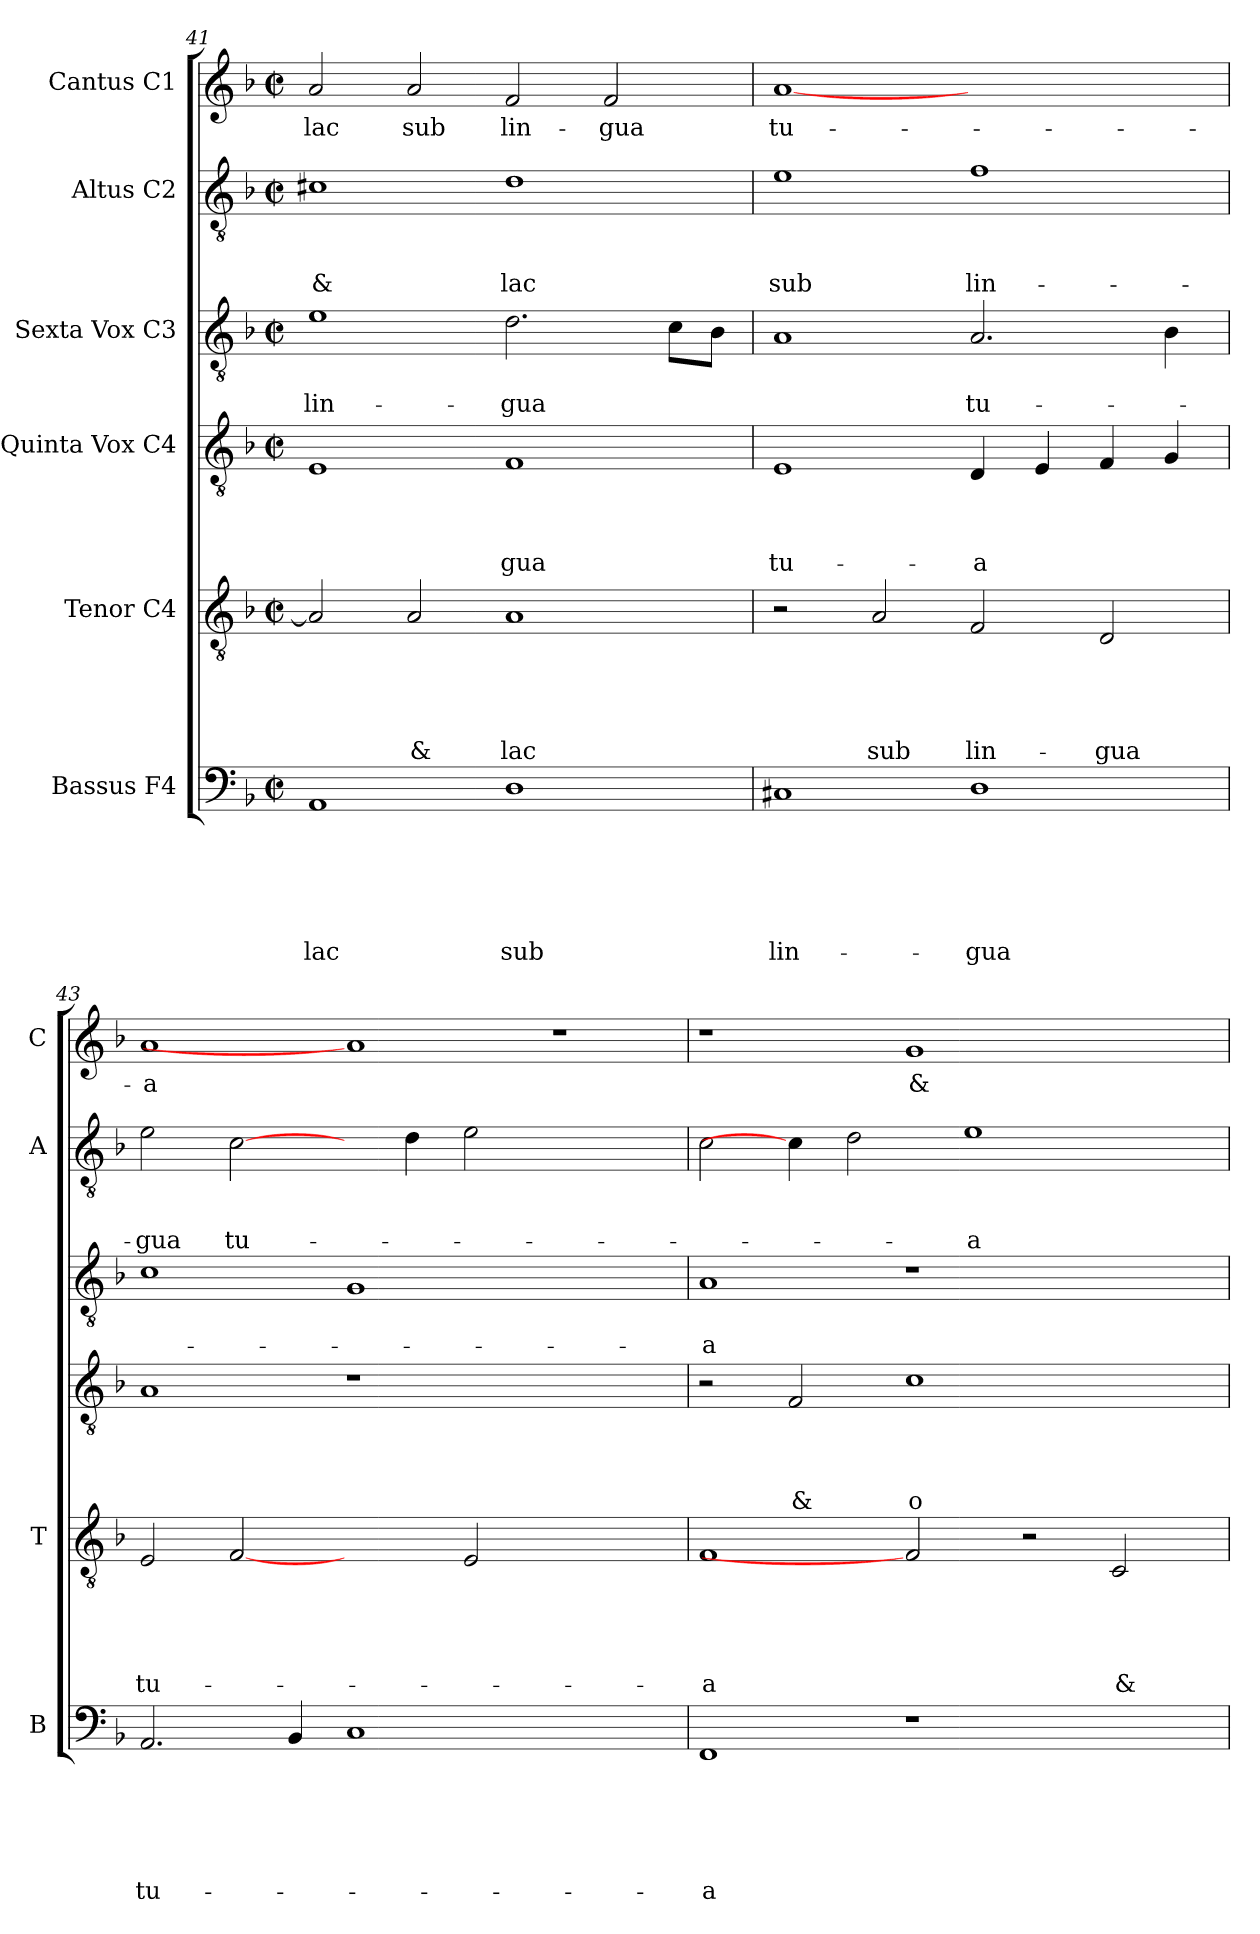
**kern	**text	**text	**text	**text	**text	**text	**kern	**text	**text	**text	**text	**text	**kern	**text	**text	**text	**text	**kern	**text	**text	**kern	**text	**text	**text	**kern	**text
*part6	*part6	*part6	*part6	*part6	*part6	*part6	*part5	*part5	*part5	*part5	*part5	*part5	*part4	*part4	*part4	*part4	*part4	*part3	*part3	*part3	*part2	*part2	*part2	*part2	*part1	*part1
*staff6	*staff6	*staff6	*staff6	*staff6	*staff6	*staff6	*staff5	*staff5	*staff5	*staff5	*staff5	*staff5	*staff4	*staff4	*staff4	*staff4	*staff4	*staff3	*staff3	*staff3	*staff2	*staff2	*staff2	*staff2	*staff1	*staff1
*I"Bassus F4	*	*	*	*	*	*	*I"Tenor C4	*	*	*	*	*	*I"Quinta Vox C4	*	*	*	*	*I"Sexta Vox C3	*	*	*I"Altus C2	*	*	*	*I"Cantus C1	*
*I'B	*	*	*	*	*	*	*I'T	*	*	*	*	*	*	*	*	*	*	*	*	*	*I'A	*	*	*	*I'C	*
*clefF4	*	*	*	*	*	*	*clefGv2	*	*	*	*	*	*clefGv2	*	*	*	*	*clefGv2	*	*	*clefGv2	*	*	*	*clefG2	*
*k[b-]	*	*	*	*	*	*	*k[b-]	*	*	*	*	*	*k[b-]	*	*	*	*	*k[b-]	*	*	*k[b-]	*	*	*	*k[b-]	*
*F:	*	*	*	*	*	*	*F:	*	*	*	*	*	*F:	*	*	*	*	*F:	*	*	*F:	*	*	*	*F:	*
*M2/2	*	*	*	*	*	*	*M2/2	*	*	*	*	*	*M2/2	*	*	*	*	*M2/2	*	*	*M2/2	*	*	*	*M2/2	*
*met(c|)	*	*	*	*	*	*	*met(c|)	*	*	*	*	*	*met(c|)	*	*	*	*	*met(c|)	*	*	*met(c|)	*	*	*	*met(c|)	*
=41	=41	=41	=41	=41	=41	=41	=41	=41	=41	=41	=41	=41	=41	=41	=41	=41	=41	=41	=41	=41	=41	=41	=41	=41	=41	=41
!	!	!	!	!	!	!LO:LY:b	!	!	!	!	!	!	!	!	!	!	!	!	!	!LO:LY:b	!	!	!	!LO:LY:b	!	!LO:LY:b
1AA	.	.	.	.	.	lac	2A/]	.	.	.	.	.	1E	.	.	.	.	1e	.	lin-	1c#X	.	.	&	2a/	lac
!	!	!	!	!	!	!	!	!	!	!	!	!LO:LY:b	!	!	!	!	!	!	!	!	!	!	!	!	!	!LO:LY:b
.	.	.	.	.	.	.	2A/	.	.	.	.	&	.	.	.	.	.	.	.	.	.	.	.	.	2a/	sub
!	!	!	!	!	!	!LO:LY:b	!	!	!	!	!	!LO:LY:b	!	!	!	!	!LO:LY:b	!	!	!LO:LY:b	!	!	!	!LO:LY:b	!	!LO:LY:b
1D	.	.	.	.	.	sub	1A	.	.	.	.	lac	1F	.	.	.	-gua	2.d\	.	-gua	1d	.	.	lac	2f/	lin-
!	!	!	!	!	!	!	!	!	!	!	!	!	!	!	!	!	!	!	!	!	!	!	!	!	!	!LO:LY:b
.	.	.	.	.	.	.	.	.	.	.	.	.	.	.	.	.	.	.	.	.	.	.	.	.	2f/	-gua
.	.	.	.	.	.	.	.	.	.	.	.	.	.	.	.	.	.	8c\L	.	.	.	.	.	.	.	.
.	.	.	.	.	.	.	.	.	.	.	.	.	.	.	.	.	.	8B-\J	.	.	.	.	.	.	.	.
=42	=42	=42	=42	=42	=42	=42	=42	=42	=42	=42	=42	=42	=42	=42	=42	=42	=42	=42	=42	=42	=42	=42	=42	=42	=42	=42
!	!	!	!	!	!	!LO:LY:b	!	!	!	!	!	!	!	!	!	!	!LO:LY:b	!	!	!	!	!	!	!LO:LY:b	!	!LO:LY:b
1C#X	.	.	.	.	.	lin-	2r	.	.	.	.	.	1E	.	.	.	tu-	1A	.	.	1e	.	.	sub	[1a	tu-
!	!	!	!	!	!	!	!	!	!	!	!	!LO:LY:b	!	!	!	!	!	!	!	!	!	!	!	!	!	!
.	.	.	.	.	.	.	2A/	.	.	.	.	sub	.	.	.	.	.	.	.	.	.	.	.	.	.	.
!	!	!	!	!	!	!LO:LY:b	!	!	!	!	!	!LO:LY:b	!	!	!	!	!LO:LY:b	!	!	!LO:LY:b	!	!	!	!LO:LY:b	!	!
1D	.	.	.	.	.	-gua	2F/	.	.	.	.	lin-	4D/	.	.	.	-a	2.A/	.	tu-	1f	.	.	lin-	1ryy	.
.	.	.	.	.	.	.	.	.	.	.	.	.	4E/	.	.	.	.	.	.	.	.	.	.	.	.	.
!	!	!	!	!	!	!	!	!	!	!	!	!LO:LY:b	!	!	!	!	!	!	!	!	!	!	!	!	!	!
.	.	.	.	.	.	.	2D/	.	.	.	.	-gua	4F/	.	.	.	.	.	.	.	.	.	.	.	.	.
.	.	.	.	.	.	.	.	.	.	.	.	.	4G/	.	.	.	.	4B-\	.	.	.	.	.	.	.	.
!!LO:LB:g=z
=43	=43	=43	=43	=43	=43	=43	=43	=43	=43	=43	=43	=43	=43	=43	=43	=43	=43	=43	=43	=43	=43	=43	=43	=43	=43	=43
!	!	!	!	!	!	!LO:LY:b	!	!	!	!	!	!LO:LY:b	!	!	!	!	!	!	!	!	!	!	!	!LO:LY:b	!	!LO:LY:b
2.AA/	.	.	.	.	.	tu-	2E/	.	.	.	.	tu-	1A	.	.	.	.	1c	.	.	2e\	.	.	-gua	1a	-a
!	!	!	!	!	!	!	!	!	!	!	!	!	!	!	!	!	!	!	!	!	!	!	!	!LO:LY:b	!	!
.	.	.	.	.	.	.	[2F	.	.	.	.	.	.	.	.	.	.	.	.	.	[2c\	.	.	tu-	.	.
4BB-/	.	.	.	.	.	.	.	.	.	.	.	.	.	.	.	.	.	.	.	.	.	.	.	.	.	.
1C	.	.	.	.	.	.	2ryy	.	.	.	.	.	1r	.	.	.	.	1G	.	.	4ryy	.	.	.	1a]	.
.	.	.	.	.	.	.	.	.	.	.	.	.	.	.	.	.	.	.	.	.	4d\	.	.	.	.	.
.	.	.	.	.	.	.	2E/	.	.	.	.	.	.	.	.	.	.	.	.	.	2e\	.	.	.	.	.
1ryy	.	.	.	.	.	.	1ryy	.	.	.	.	.	1ryy	.	.	.	.	1ryy	.	.	1ryy	.	.	.	1r	.
=44	=44	=44	=44	=44	=44	=44	=44	=44	=44	=44	=44	=44	=44	=44	=44	=44	=44	=44	=44	=44	=44	=44	=44	=44	=44	=44
!	!	!	!	!	!	!LO:LY:b	!	!	!	!	!	!LO:LY:b	!	!	!	!	!	!	!	!LO:LY:b	!	!	!	!	!	!
1FF	.	.	.	.	.	-a	1F	.	.	.	.	-a	2r	.	.	.	.	1A	.	-a	2c\	.	.	.	1r	.
!	!	!	!	!	!	!	!	!	!	!	!	!	!	!	!	!	!LO:LY:b	!	!	!	!	!	!	!	!	!
.	.	.	.	.	.	.	.	.	.	.	.	.	2F/	.	.	.	&	.	.	.	4c\]	.	.	.	.	.
.	.	.	.	.	.	.	.	.	.	.	.	.	.	.	.	.	.	.	.	.	2d\	.	.	.	.	.
!	!	!	!	!	!	!	!	!	!	!	!	!	!	!	!	!	!LO:LY:b	!	!	!	!	!	!	!	!	!LO:LY:b
1r	.	.	.	.	.	.	2F]	.	.	.	.	.	1c	.	.	.	o-	1r	.	.	.	.	.	.	1g	&
!	!	!	!	!	!	!	!	!	!	!	!	!	!	!	!	!	!	!	!	!	!	!	!	!LO:LY:b	!	!
.	.	.	.	.	.	.	.	.	.	.	.	.	.	.	.	.	.	.	.	.	1e	.	.	-a	.	.
.	.	.	.	.	.	.	2r	.	.	.	.	.	.	.	.	.	.	.	.	.	.	.	.	.	.	.
!	!	!	!	!	!	!	!	!	!	!	!	!LO:LY:b	!	!	!	!	!	!	!	!	!	!	!	!	!	!
2ryy	.	.	.	.	.	.	2C/	.	.	.	.	&	2ryy	.	.	.	.	2ryy	.	.	.	.	.	.	2ryy	.
.	.	.	.	.	.	.	.	.	.	.	.	.	.	.	.	.	.	.	.	.	4ryy	.	.	.	.	.
=	=	=	=	=	=	=	=	=	=	=	=	=	=	=	=	=	=	=	=	=	=	=	=	=	=	=
*-	*-	*-	*-	*-	*-	*-	*-	*-	*-	*-	*-	*-	*-	*-	*-	*-	*-	*-	*-	*-	*-	*-	*-	*-	*-	*-
